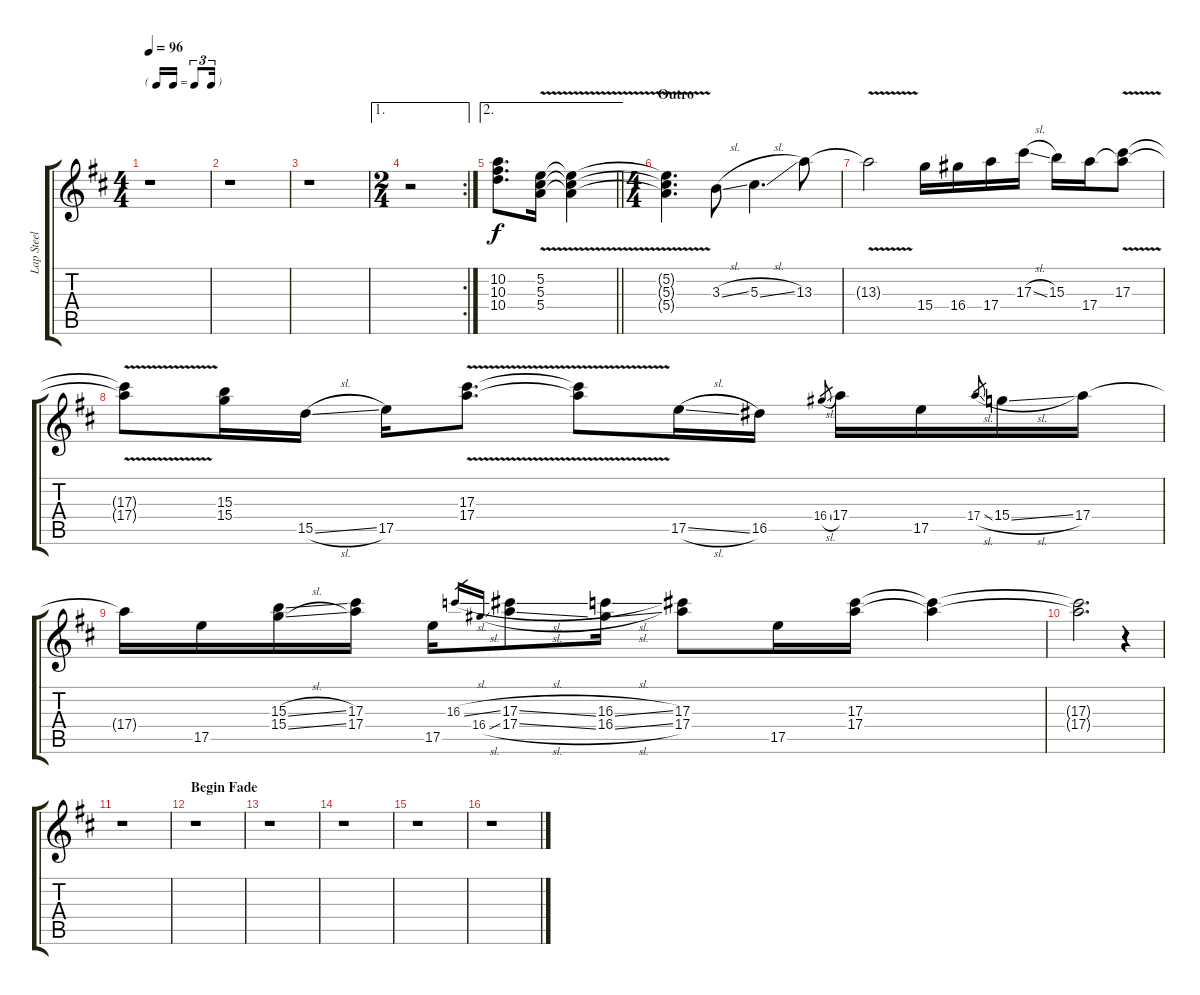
\track ("Lap Steel w/ Slide" "Lap Steel ") {instrument acousticguitarsteel}
\staff {score tabs}
\tuning (E4 B3 Ab3 E3 B2 E2) {hide}
\ts (4 4)
\tf triplet16th
\tempo 96
\clef g2
\ks d
r.1{dy f} |
r.1 |
r.1 |
\ae 1
\rc 2
\ts (2 4)
r.2 |
\ae 2
\barLineRight lightlight
(10.2 10.3 10.4).8{d} (5.2{v} 5.3{v} 5.4{v}).16 (5.2{v t} 5.3{v t} 5.4{v t}).4 |
\ts (4 4)
\section ("" "Outro")
(5.2{v t} 5.3{v t} 5.4{v t}).4{d} 3.3{sl}.8 5.3{sl}.4{d} 13.3.8 |
13.3{v t}.2 15.4.16 16.4.16 17.4.16 17.3{sl}.16 15.3.16 17.4.16 (17.3{v} 17.4{v t}).8 |
(17.3{v t} 17.4{v t}).8 (15.3 15.4).16 15.5{sl}.16 17.5.16 (17.3{v} 17.4{v}).8{d} (17.3{v t} 17.4{v t}).8 17.5{sl}.16 16.5.16 16.4{sl}.8{gr} 17.4.16 17.5.16 17.4{sl}.8{gr} 15.4{sl}.16 17.4.16 |
17.4{t}.16 17.5.16 (15.3{sl} 15.4{sl}).16 (17.3 17.4).16 17.5.16 16.3{sl}.16{gr} 16.4{sl}.16{gr} (17.3{sl} 17.4{sl}).8 (16.3{sl} 16.4{sl}).16 (17.3 17.4).8 17.5.16 (17.3 17.4).16 (17.3{t} 17.4{t}).4 |
(17.3{t} 17.4{t}).2{d} r.4 |
r.1 |
\section ("" "Begin Fade")
r.1 |
r.1 |
r.1 |
r.1 |
r.1
